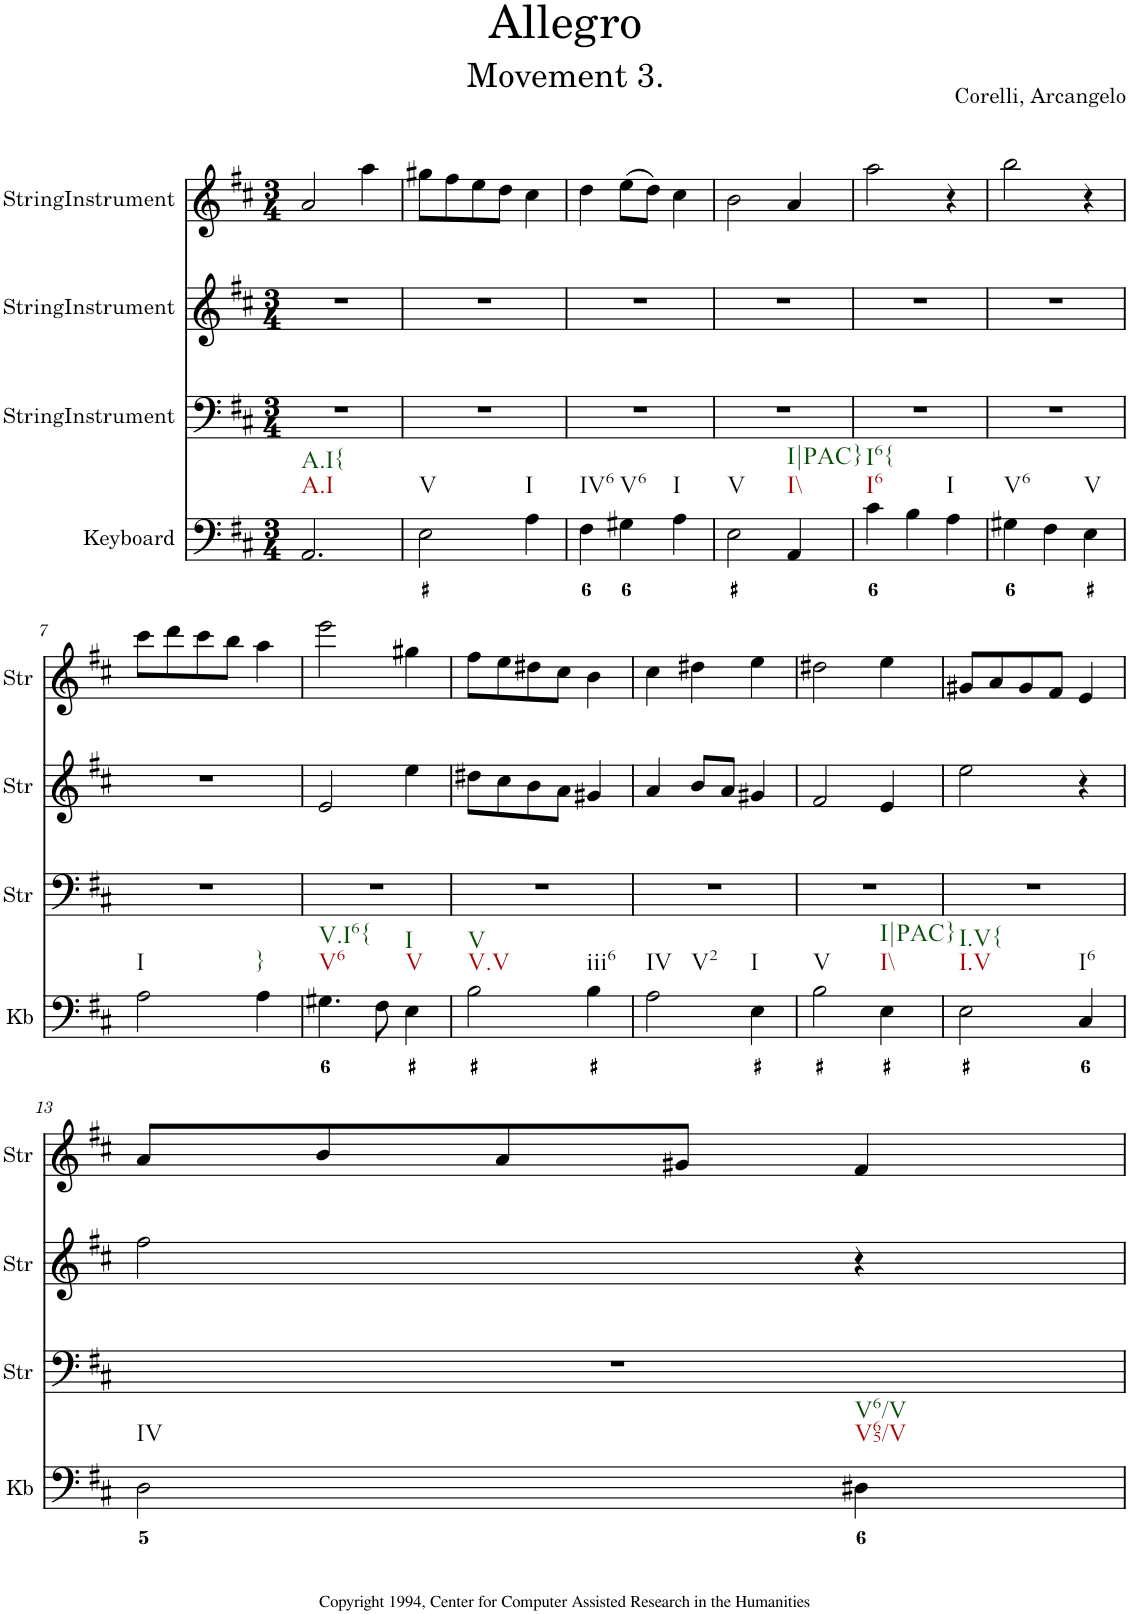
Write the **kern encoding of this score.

**kern	**kern	**kern	**kern
*part4	*part3	*part2	*part1
*staff4	*staff3	*staff2	*staff1
*I"Keyboard	*I"StringInstrument	*I"StringInstrument	*I"StringInstrument
*I'Kb	*I'Str	*I'Str	*I'Str
*clefF4	*clefF4	*clefG2	*clefG2
*k[f#c#]	*k[f#c#]	*k[f#c#]	*k[f#c#]
*M3/4	*M3/4	*M3/4	*M3/4
=1	=1	=1	=1
!LO:TX:b:t=A.I	!	!	!
!LO:TX:b:t=A.I{	!	!	!
2.AA/	2.r	2.r	2a/
.	.	.	4aa\
=2	=2	=2	=2
!LO:TX:b:t=V	!	!	!
2E\	2.r	2.r	8gg#X\L
.	.	.	8ff#\
.	.	.	8ee\
.	.	.	8dd\J
!LO:TX:b:t=I	!	!	!
4A\	.	.	4cc#\
=3	=3	=3	=3
!LO:TX:b:t=IV6	!	!	!
4F#\	2.r	2.r	4dd\
!LO:TX:b:t=V6	!	!	!
4G#X\	.	.	(8ee\L
.	.	.	8dd\J)
!LO:TX:b:t=I	!	!	!
4A\	.	.	4cc#\
=4	=4	=4	=4
!LO:TX:b:t=V	!	!	!
2E\	2.r	2.r	2b\
!LO:TX:b:t=I\\	!	!	!
!LO:TX:b:t=I|PAC}	!	!	!
4AA/	.	.	4a/
=5	=5	=5	=5
!LO:TX:b:t=I6	!	!	!
!LO:TX:b:t=I6{	!	!	!
4c#\	2.r	2.r	2aa\
4B\	.	.	.
!LO:TX:b:t=I	!	!	!
4A\	.	.	4r
=6	=6	=6	=6
!LO:TX:b:t=V6	!	!	!
4G#X\	2.r	2.r	2bb\
4F#\	.	.	.
!LO:TX:b:t=V	!	!	!
4E\	.	.	4r
!!LO:LB:g=z
=7	=7	=7	=7
!LO:TX:b:t=I	!	!	!
2A\	2.r	2.r	8ccc#\L
.	.	.	8ddd\
.	.	.	8ccc#\
.	.	.	8bb\J
!LO:TX:b:t=}	!	!	!
4A\	.	.	4aa\
=8	=8	=8	=8
!LO:TX:b:t=V6	!	!	!
!LO:TX:b:t=V.I6{	!	!	!
4.G#X\	2.r	2e/	2eee\
8F#\	.	.	.
!LO:TX:b:t=V	!	!	!
!LO:TX:b:t=I	!	!	!
4E\	.	4ee\	4gg#X\
=9	=9	=9	=9
!LO:TX:b:t=V.V	!	!	!
!LO:TX:b:t=V	!	!	!
2B\	2.r	8dd#X\L	8ff#\L
.	.	8cc#\	8ee\
.	.	8b\	8dd#X\
.	.	8a\J	8cc#\J
!LO:TX:b:t=iii6	!	!	!
4B\	.	4g#X/	4b\
=10	=10	=10	=10
!LO:TX:b:t=IV	!	!	!
!LO:TX:b:t=V2	!	!	!
2A\	2.r	4a/	4cc#\
.	.	8b/L	4dd#X\
.	.	8a/J	.
!LO:TX:b:t=I	!	!	!
4E\	.	4g#X/	4ee\
=11	=11	=11	=11
!LO:TX:b:t=V	!	!	!
2B\	2.r	2f#/	2dd#X\
!LO:TX:b:t=I\\	!	!	!
!LO:TX:b:t=I|PAC}	!	!	!
4E\	.	4e/	4ee\
=12	=12	=12	=12
!LO:TX:b:t=I.V	!	!	!
!LO:TX:b:t=I.V{	!	!	!
2E\	2.r	2ee\	8g#X/L
.	.	.	8a/
.	.	.	8g#/
.	.	.	8f#/J
!LO:TX:b:t=I6	!	!	!
4C#/	.	4r	4e/
!!LO:LB:g=z
=13	=13	=13	=13
!LO:TX:b:t=IV	!	!	!
2D\	2.r	2ff#\	8a/L
.	.	.	8b/
.	.	.	8a/
.	.	.	8g#X/J
!LO:TX:b:t=V65/V	!	!	!
!LO:TX:b:t=V6/V	!	!	!
4D#X\	.	4r	4f#/
=	=	=	=
*-	*-	*-	*-
